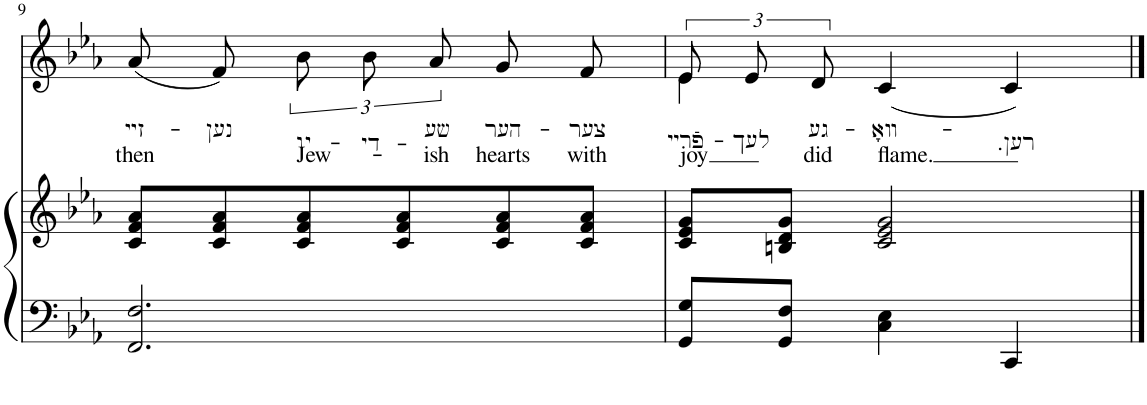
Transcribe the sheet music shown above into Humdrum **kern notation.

**kern	**kern	**kern	**text	**text
*part2	*part2	*part1	*part1	*part1
*staff3	*staff2	*staff1	*staff1	*staff1
*I"Klavier	*	*I"Piano	*	*
*	*	*I'Pno	*	*
!!LO:PB:g=z
*clefF4	*clefG2	*clefG2	*	*
*k[b-e-a-]	*k[b-e-a-]	*k[b-e-a-]	*	*
*M3/4	*M3/4	*M3/4	*	*
=9	=9	=9	=9	=9
!	!	!	!LO:LY:b	!LO:LY:b
2.FF/ 2.F/	8c/ 8f/ 8a-/L	(8a-/L	זײ-	then
!	!	!	!LO:LY:b	!
.	8c/ 8f/ 8a-/	8f/J)	-נען	.
!	!	!	!LO:LY:b	!LO:LY:b
.	8c/ 8f/ 8a-/	12b-/L	יו-	Jew-
!	!	!	!LO:LY:b	!
.	.	12b-/	-די-	.
.	8c/ 8f/ 8a-/	.	.	.
!	!	!	!LO:LY:b	!LO:LY:b
.	.	12a-/J	-שע	-ish
!	!	!	!LO:LY:b	!LO:LY:b
.	8c/ 8f/ 8a-/	8g/L	הער-	hearts
!	!	!	!LO:LY:b	!LO:LY:b
.	8c/ 8f/ 8a-/J	8f/J	-צער	with
=10	=10	=10	=10	=10
!	!	!	!LO:LY:b	!LO:LY:b
*	*	*^	*	*
8GG/ 8G/L	8c/ 8e-/ 8g/L	12e-/L	4e-\	פֿרײ-	joy
!	!	!	!	!LO:LY:b	!
.	.	12e-/	.	-לעך	.
8GG/ 8F/J	8Bn/ 8d/ 8g/J	.	.	.	.
!	!	!	!	!LO:LY:b	!LO:LY:b
.	.	12d/J	.	גע-	did
!	!	!	!	!LO:LY:b	!LO:LY:b
4C\ 4E-\	2c/ 2e-/ 2g/	[4c/	2ryy	-װאָ-	flame.
!	!	!	!	!LO:LY:b	!
4CC/	.	4c/]	.	-רען.	.
*	*	*v	*v	*	*
==	==	==	==	==
*-	*-	*-	*-	*-
